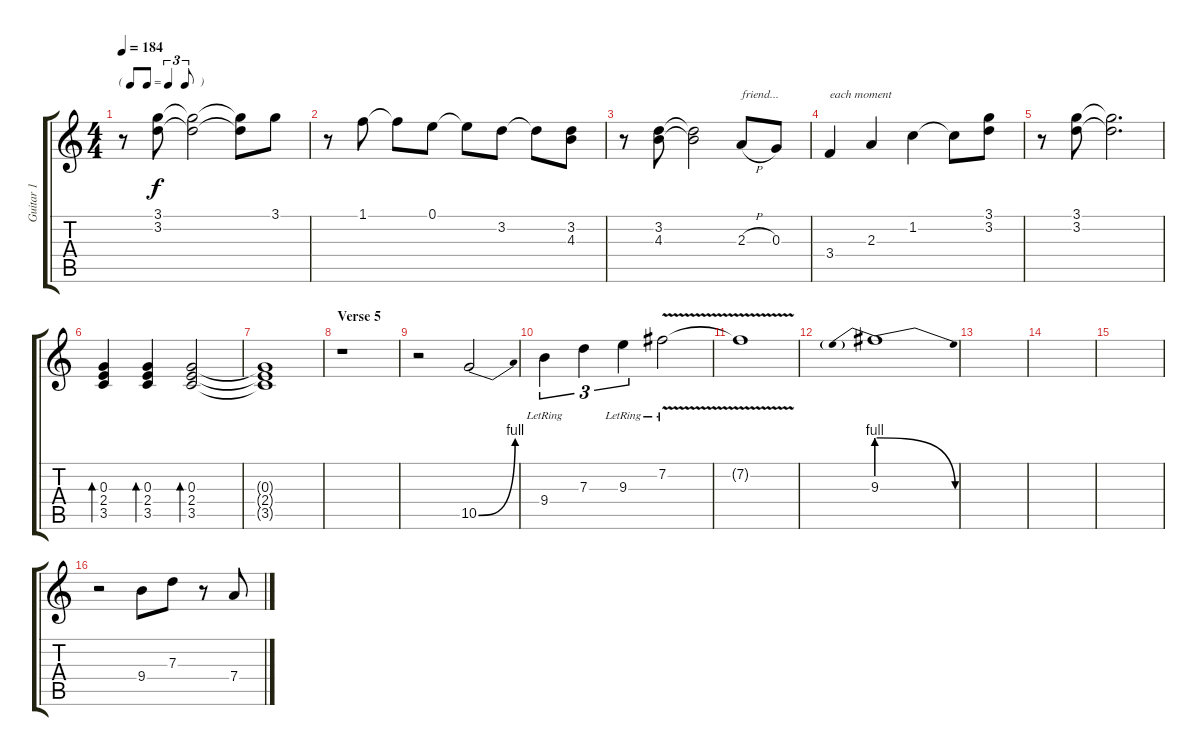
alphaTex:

\track ("Guitar 1" "Guitar 1") {instrument electricguitarjazz}
\staff {score tabs}
\tuning (E4 B3 G3 D3 A2 E2) {hide}
\ts (4 4)
\tf triplet8th
\tempo 184
\clef g2
\ks c
r.8{dy f} (3.1 3.2).8 (3.1{t} 3.2{t}).2 (3.1{t} 3.2{t}).8 3.1.8 |
r.8 1.1.8 1.1{t}.8 0.1.8 0.1{t}.8 3.2.8 3.2{t}.8 (3.2 4.3).8 |
r.8 (3.2 4.3).8 (3.2{t} 4.3{t}).2 2.3{h}.8{txt "friend..."} 0.3.8 |
3.4.4{txt "each moment"} 2.3.4 1.2.4 1.2{t}.8 (3.1 3.2).8 |
r.8 (3.1 3.2).8 (3.1{t} 3.2{t}).2{d} |
(0.3 2.4 3.5).4{bd 60} (0.3 2.4 3.5).4{bd 60} (0.3 2.4 3.5).2{bd 60} |
(0.3{t} 2.4{t} 3.5{t}).1 |
\section ("" "Verse 5")
r.1 |
r.2 10.5{be (bend 0 0 60 4)}.2{volume 10} |
9.4{lr}.4{tu (3 2)} 7.3.4{tu (3 2)} 9.3{lr}.4{tu (3 2)} 7.2{v lr}.2 |
7.2{t}.1 |
9.3{be (prebendrelease 0 4 60 0)}.1 |
|
|
|
r.2 9.4.8{volume 7} 7.3.8 r.8 7.4.8
